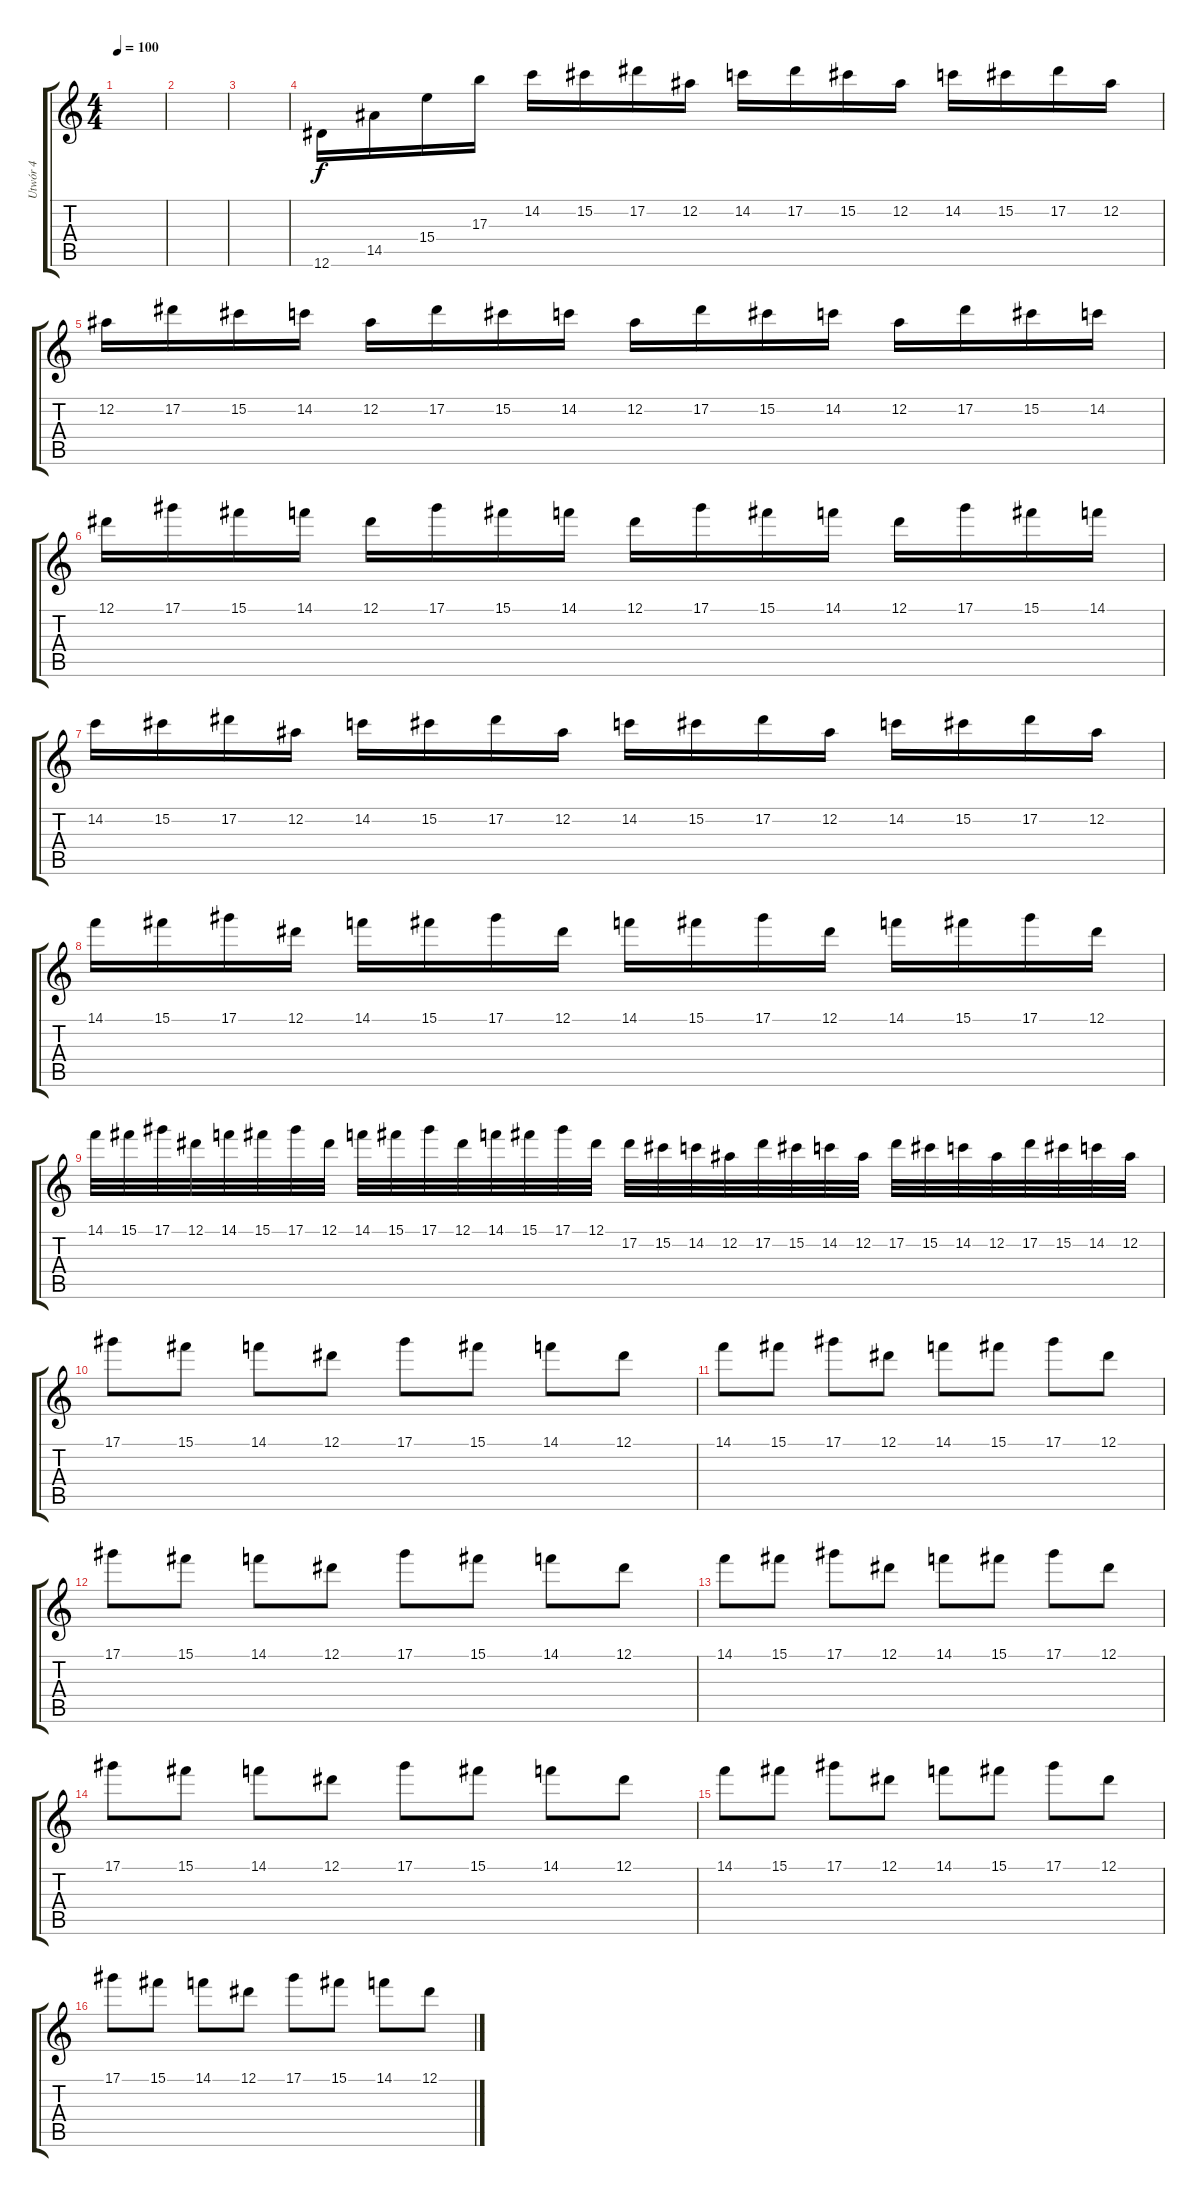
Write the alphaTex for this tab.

\track ("Utwór 4" "Utwór 4") {instrument overdrivenguitar}
\staff {score tabs}
\tuning (Eb4 Bb3 Gb3 Db3 Ab2 Eb2) {hide}
\ts (4 4)
\tempo 100
\clef g2
\ks c
|
|
|
12.6.16 14.5.16 15.4.16 17.3.16 14.2.16 15.2.16 17.2.16 12.2.16 14.2.16 17.2.16 15.2.16 12.2.16 14.2.16 15.2.16 17.2.16 12.2.16 |
12.2.16 17.2.16 15.2.16 14.2.16 12.2.16 17.2.16 15.2.16 14.2.16 12.2.16 17.2.16 15.2.16 14.2.16 12.2.16 17.2.16 15.2.16 14.2.16 |
12.1.16 17.1.16 15.1.16 14.1.16 12.1.16 17.1.16 15.1.16 14.1.16 12.1.16 17.1.16 15.1.16 14.1.16 12.1.16 17.1.16 15.1.16 14.1.16 |
14.2.16 15.2.16 17.2.16 12.2.16 14.2.16 15.2.16 17.2.16 12.2.16 14.2.16 15.2.16 17.2.16 12.2.16 14.2.16 15.2.16 17.2.16 12.2.16 |
14.1.16 15.1.16 17.1.16 12.1.16 14.1.16 15.1.16 17.1.16 12.1.16 14.1.16 15.1.16 17.1.16 12.1.16 14.1.16 15.1.16 17.1.16 12.1.16 |
14.1.32 15.1.32 17.1.32 12.1.32 14.1.32 15.1.32 17.1.32 12.1.32 14.1.32 15.1.32 17.1.32 12.1.32 14.1.32 15.1.32 17.1.32 12.1.32 17.2.32 15.2.32 14.2.32 12.2.32 17.2.32 15.2.32 14.2.32 12.2.32 17.2.32 15.2.32 14.2.32 12.2.32 17.2.32 15.2.32 14.2.32 12.2.32 |
17.1.8 15.1.8 14.1.8 12.1.8 17.1.8 15.1.8 14.1.8 12.1.8 |
14.1.8 15.1.8 17.1.8 12.1.8 14.1.8 15.1.8 17.1.8 12.1.8 |
17.1.8 15.1.8 14.1.8 12.1.8 17.1.8 15.1.8 14.1.8 12.1.8 |
14.1.8 15.1.8 17.1.8 12.1.8 14.1.8 15.1.8 17.1.8 12.1.8 |
17.1.8 15.1.8 14.1.8 12.1.8 17.1.8 15.1.8 14.1.8 12.1.8 |
14.1.8 15.1.8 17.1.8 12.1.8 14.1.8 15.1.8 17.1.8 12.1.8 |
17.1.8 15.1.8 14.1.8 12.1.8 17.1.8 15.1.8 14.1.8 12.1.8
